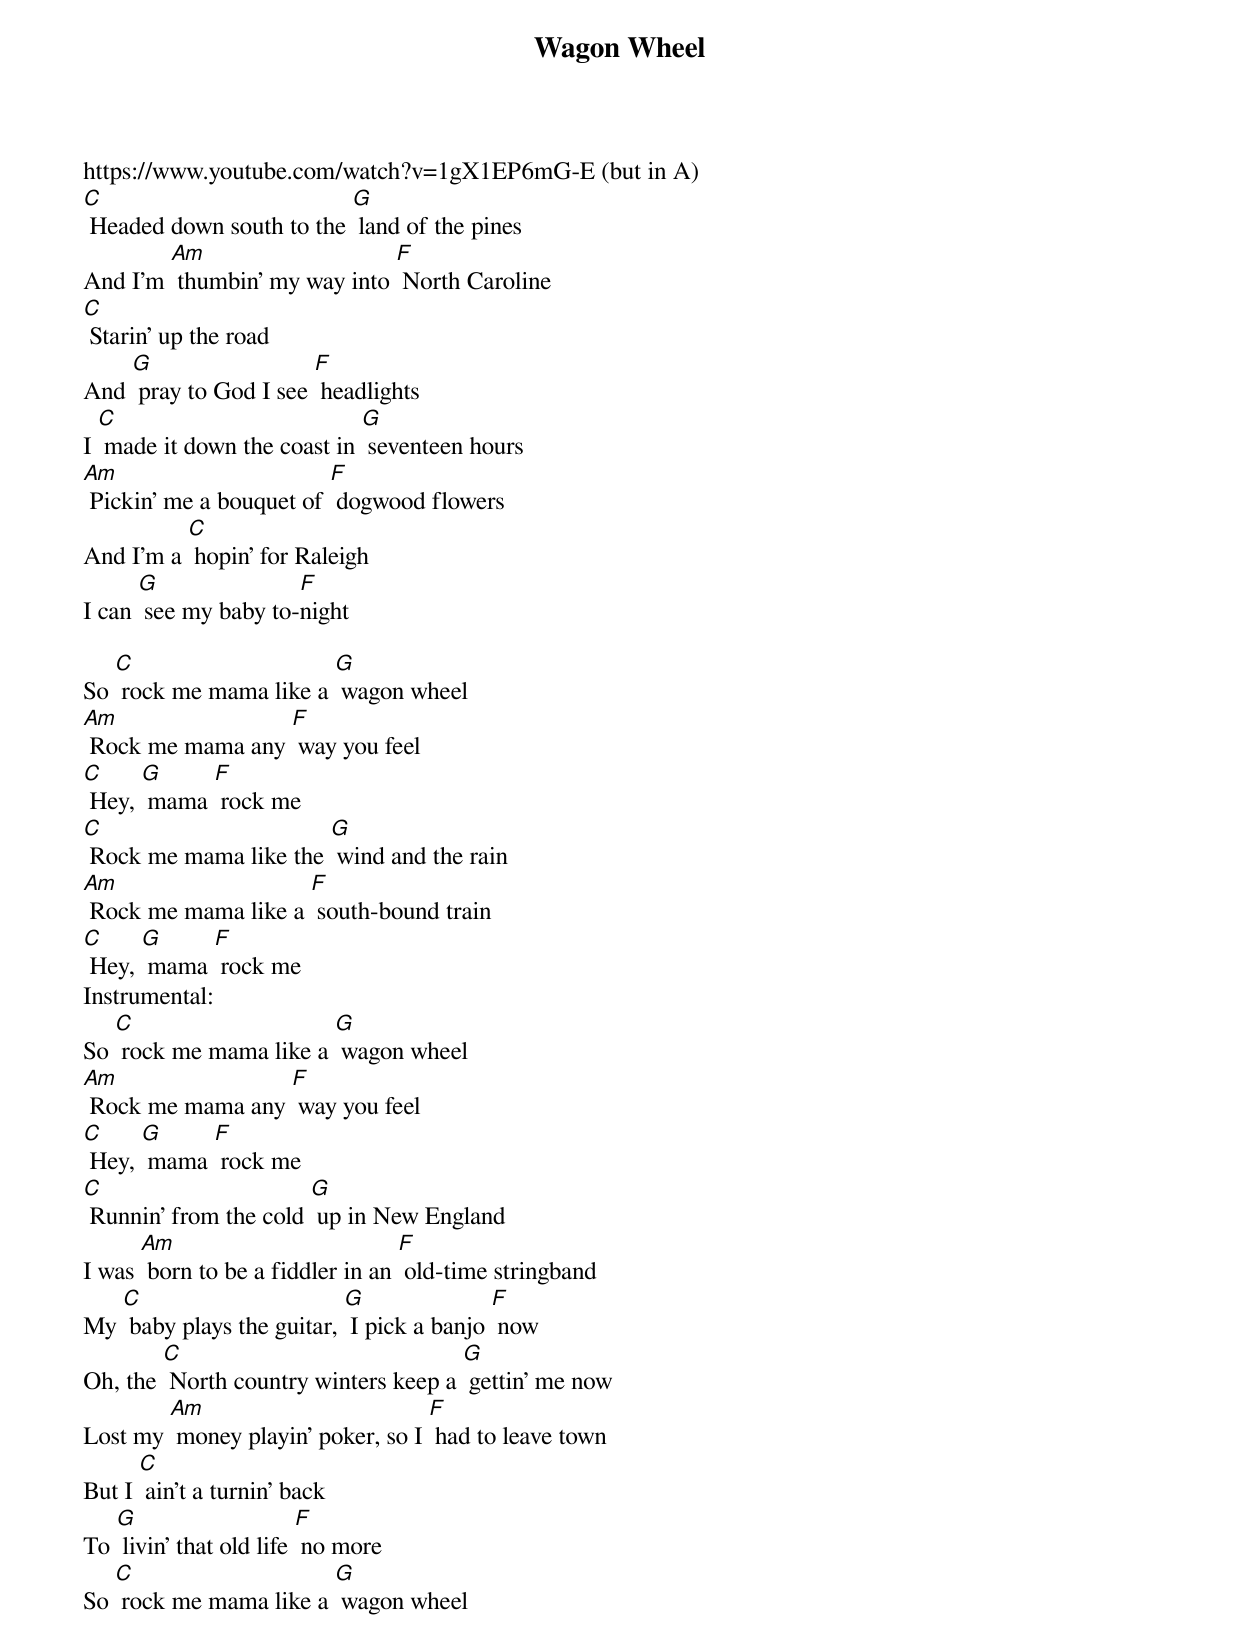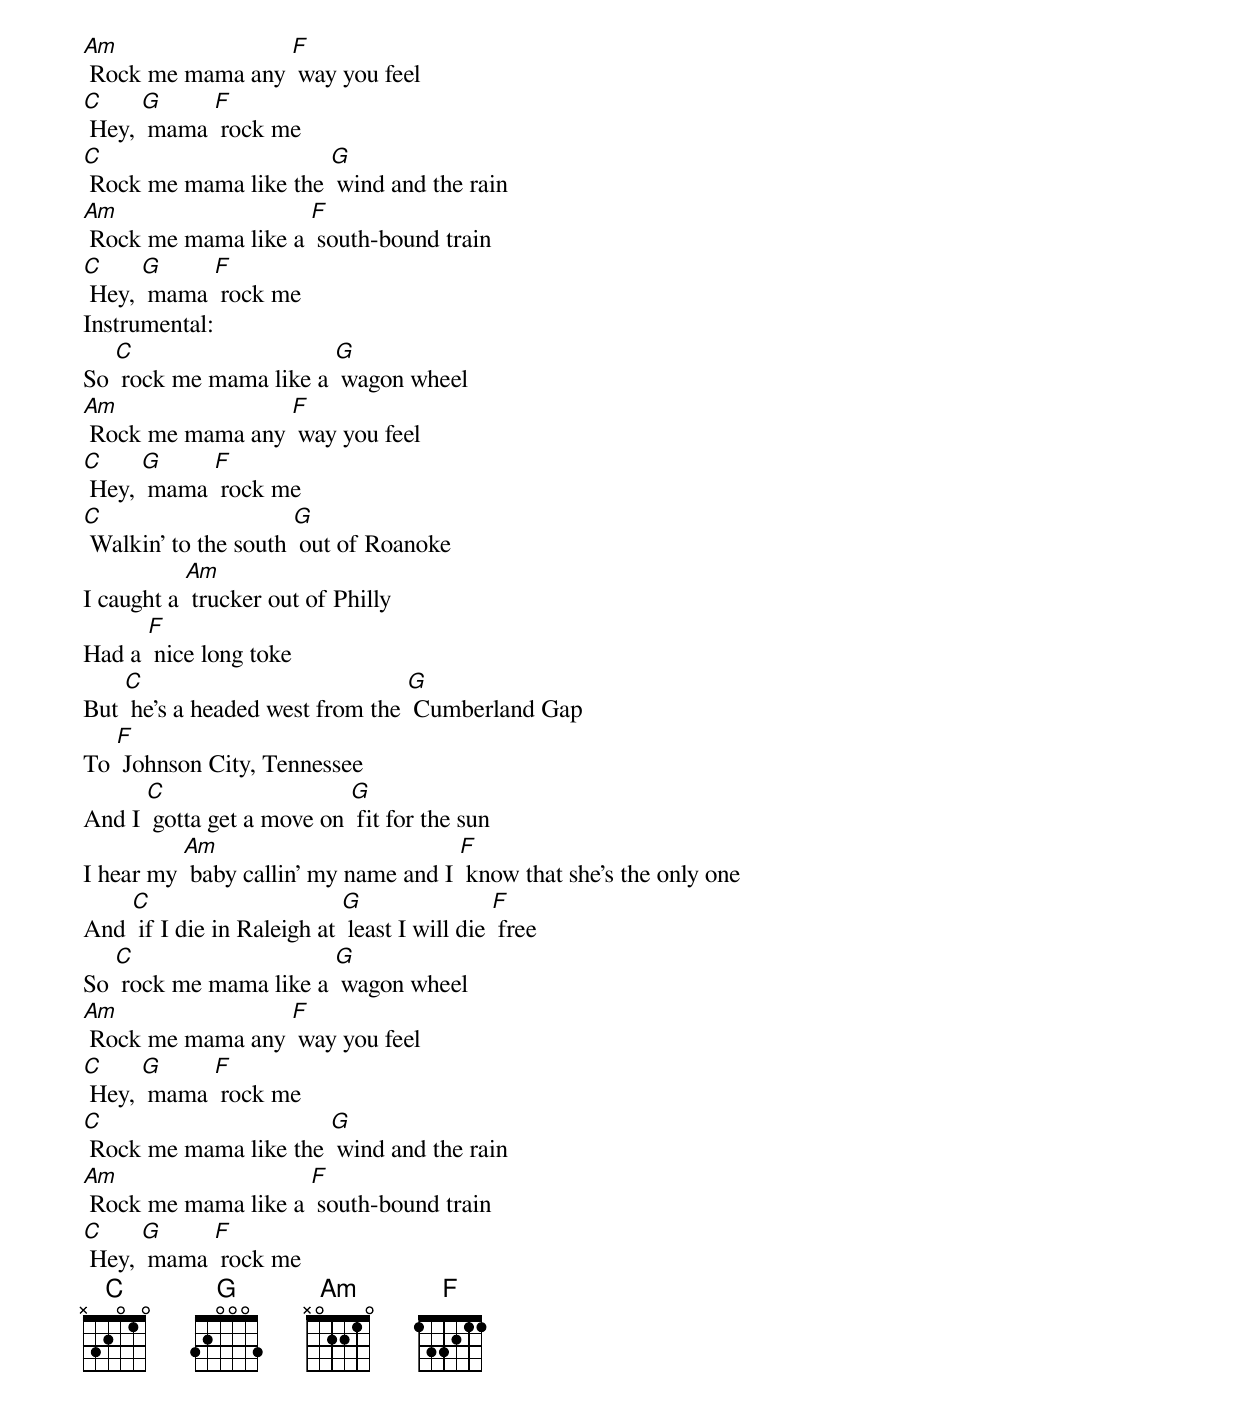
{t: Wagon Wheel}
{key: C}
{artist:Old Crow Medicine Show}
https://www.youtube.com/watch?v=1gX1EP6mG-E (but in A)
[C] Headed down south to the [G] land of the pines
And I'm [Am] thumbin' my way into [F] North Caroline
[C] Starin' up the road
And [G] pray to God I see [F] headlights
{c: }
I [C] made it down the coast in [G] seventeen hours
[Am] Pickin' me a bouquet of [F] dogwood flowers
And I'm a [C] hopin' for Raleigh
I can [G] see my baby to-[F]night
{c: }

So [C] rock me mama like a [G] wagon wheel
[Am] Rock me mama any [F] way you feel
[C] Hey, [G] mama [F] rock me
[C] Rock me mama like the [G] wind and the rain
[Am] Rock me mama like a [F] south-bound train
[C] Hey, [G] mama [F] rock me
Instrumental:
So [C] rock me mama like a [G] wagon wheel
[Am] Rock me mama any [F] way you feel
[C] Hey, [G] mama [F] rock me
{c: }
[C] Runnin' from the cold [G] up in New England
I was [Am] born to be a fiddler in an [F] old-time stringband
My [C] baby plays the guitar, [G] I pick a banjo [F] now
{c: }
Oh, the [C] North country winters keep a [G] gettin' me now
Lost my [Am] money playin' poker, so I [F] had to leave town
But I [C] ain't a turnin' back
To [G] livin' that old life [F] no more
{c: }
So [C] rock me mama like a [G] wagon wheel
[Am] Rock me mama any [F] way you feel
[C] Hey, [G] mama [F] rock me
[C] Rock me mama like the [G] wind and the rain
[Am] Rock me mama like a [F] south-bound train
[C] Hey, [G] mama [F] rock me
Instrumental:
So [C] rock me mama like a [G] wagon wheel
[Am] Rock me mama any [F] way you feel
[C] Hey, [G] mama [F] rock me
{c: }
[C] Walkin' to the south [G] out of Roanoke
I caught a [Am] trucker out of Philly
Had a [F] nice long toke
But [C] he's a headed west from the [G] Cumberland Gap
To [F] Johnson City, Tennessee
{c: }
And I [C] gotta get a move on [G] fit for the sun
I hear my [Am] baby callin' my name and I [F] know that she's the only one
And [C] if I die in Raleigh at [G] least I will die [F] free
{c: }
So [C] rock me mama like a [G] wagon wheel
[Am] Rock me mama any [F] way you feel
[C] Hey, [G] mama [F] rock me
[C] Rock me mama like the [G] wind and the rain
[Am] Rock me mama like a [F] south-bound train
[C] Hey, [G] mama [F] rock me
